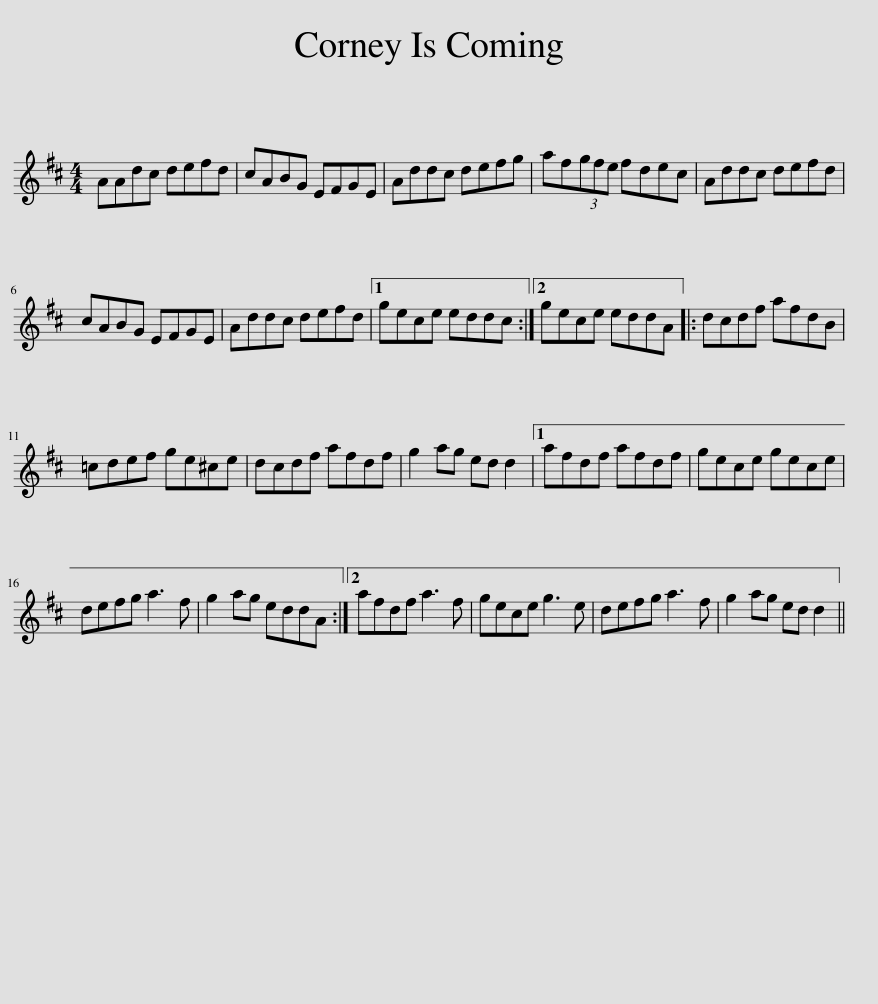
X:1
L:1/8
M:4/4
I:linebreak $
K:D
V:1 treble
V:1
 AAdc defd | cABG EFGE | Addc defg | af(3gfe fdec | Addc defd |$ %5
 cABG EFGE | Addc defd |1 gece eddc :|2 gece eddA |: dcdf afdB |$ %10
 =cdef ge^ce | dcdf afdf | g2 ag ed d2 |1 afdf afdf | gece gece |$ %15
 defg a3 f | g2 ag eddA :|2 afdf a3 f | gece g3 e | defg a3 f | %20
 g2 ag ed d2 || %21
